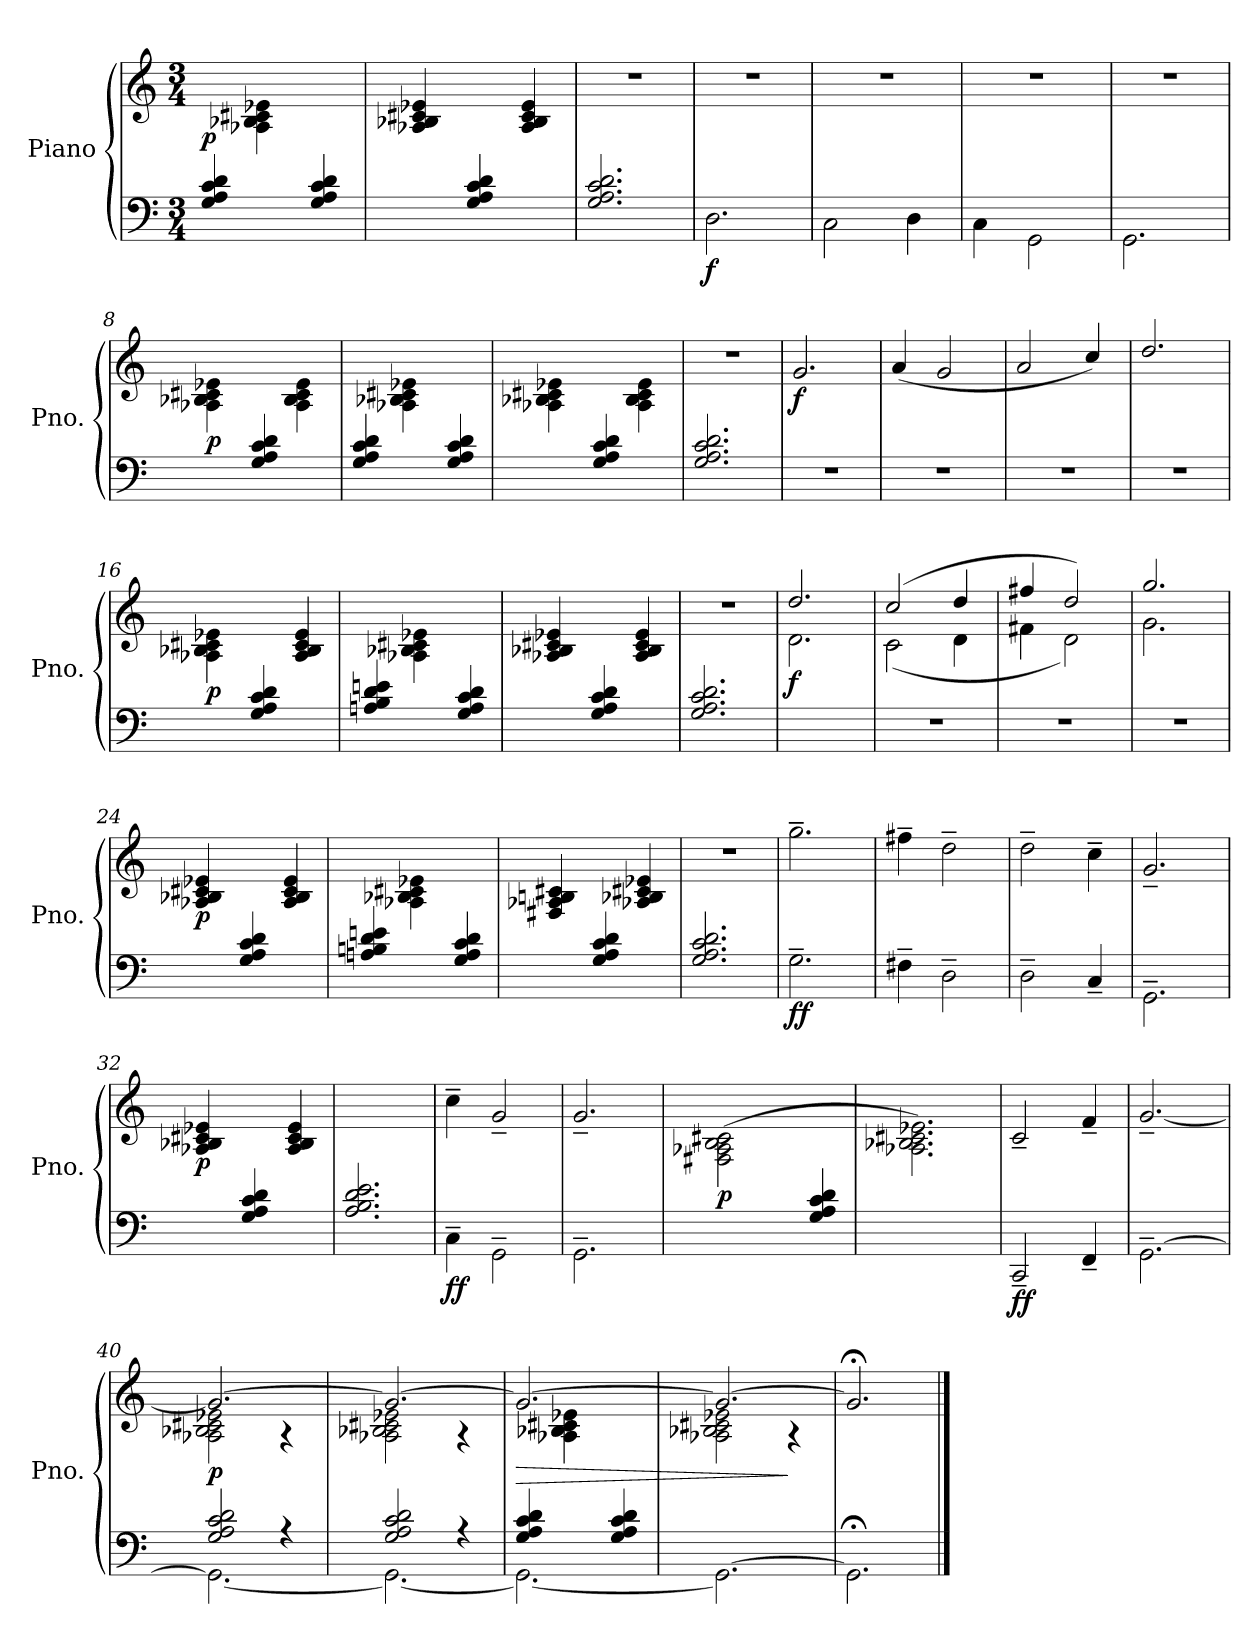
**kern	**kern	**dynam
*part1	*part1	*part1
*staff2	*staff1	*staff1/2
*I"Piano	*	*
*I'Pno.	*	*
*clefF4	*clefG2	*
*k[]	*k[]	*
*M3/4	*M3/4	*
*MM138	*MM138	*
=1	=1	=1
!	!	!LO:DY:a=2
4G/ 4A/ 4c/ 4d/	4ryy	p
4ryy	4A-X\ 4B-X\ 4c#X\ 4e-X\	.
4G/ 4A/ 4c/ 4d/	4ryy	.
=2	=2	=2
4ryy	4A-X/ 4B-X/ 4c#X/ 4e-X/	.
4G/ 4A/ 4c/ 4d/	4ryy	.
4ryy	4A-/ 4B-/ 4c#/ 4e-/	.
=3	=3	=3
2.G/ 2.A/ 2.c/ 2.d/	2.r	.
=4	=4	=4
!	!	!LO:DY:b=2
2.D\	2.r	f
=5	=5	=5
2C\	2.r	.
4D\	.	.
=6	=6	=6
4C\	2.r	.
2GG\	.	.
=7	=7	=7
2.GG\	2.r	.
=8	=8	=8
!	!	!LO:DY:b
4ryy	(<4A-X\ 4B-X\ 4c#X\ 4e-X\	p
4G/ 4A/ 4c/ 4d/	4ryy	.
4ryy	4A-\ 4B-\ 4c#\ 4e-\	.
=9	=9	=9
4G/ 4A/ 4c/ 4d/	4ryy	.
4ryy	4A-X\ 4B-X\ 4c#X\ 4e-X\	.
4G/ 4A/ 4c/ 4d/	4ryy	.
=10	=10	=10
4ryy	4A-X\ 4B-X\ 4c#X\ 4e-X\	.
4G/ 4A/ 4c/ 4d/	4ryy	.
4ryy	4A-\ 4B-\ 4c#\ 4e-\	.
!!LO:LB:g=z
=11	=11	=11
2.G/ 2.A/ 2.c/ 2.d/)	2.r	.
=12	=12	=12
!	!	!LO:DY:b
2.r	2.g/	f
=13	=13	=13
2.r	(>4a/	.
.	2g/	.
=14	=14	=14
2.r	2a/	.
.	4cc/)	.
=15	=15	=15
2.r	2.dd/	.
=16	=16	=16
!	!	!LO:DY:b
4ryy	(<4A-X\ 4B-X\ 4c#X\ 4e-X\	p
4G/ 4A/ 4c/ 4d/	4ryy	.
4ryy	4A-/ 4B-/ 4c#/ 4e-/	.
=17	=17	=17
4An/ 4B/ 4d/ 4en/	4ryy	.
4ryy	4A-X\ 4B-X\ 4c#X\ 4e-X\	.
4G/ 4A/ 4c/ 4d/	4ryy	.
=18	=18	=18
4ryy	4A-X/ 4B-X/ 4c#X/ 4e-X/	.
4G/ 4A/ 4c/ 4d/	4ryy	.
4ryy	4A-/ 4B-/ 4c#/ 4e-/	.
=19	=19	=19
2.G/ 2.A/ 2.c/ 2.d/)	2.r	.
=20	=20	=20
*	*^	*
!	!	!	!LO:DY:b
2.ryy	2.dd/	2.d\	f
=21	=21	=21	=21
2.r	(>2cc/	(<2c\	.
.	4dd/	4d\	.
!!LO:LB:g=z	!!
=22	=22	=22	=22
2.r	4ff#X/	4f#X\	.
.	2dd/)	2d\)	.
=23	=23	=23	=23
2.r	2.gg/	2.g\	.
=24	=24	=24	=24
!	!	!	!LO:DY:b
*	*v	*v	*
4ryy	(<4A-X/ 4B-X/ 4c#X/ 4e-X/	p
4G/ 4A/ 4c/ 4d/	4ryy	.
4ryy	4A-/ 4B-/ 4c#/ 4e-/	.
=25	=25	=25
4An/ 4Bn/ 4d/ 4en/	4ryy	.
4ryy	4A-X\ 4B-X\ 4c#X\ 4e-X\	.
4G/ 4A/ 4c/ 4d/	4ryy	.
=26	=26	=26
4ryy	4F#X/ 4A-X/ 4Bn/ 4c#X/	.
4G/ 4A/ 4c/ 4d/	4ryy	.
4ryy	4A-X/ 4B-X/ 4c#X/ 4e-X/	.
=27	=27	=27
2.G/ 2.A/ 2.c/ 2.d/)	2.r	.
=28	=28	=28
!	!	!LO:DY:b=2
!	!	!LO:DY:n=1:b
2.G~\	2.gg~\	f f
=29	=29	=29
4F#X~\	4ff#X~\	.
2D~\	2dd~\	.
=30	=30	=30
2D~\	2dd~\	.
4C~/	4cc~\	.
=31	=31	=31
2.GG~\	2.g~/	.
!!LO:LB:g=z
=32	=32	=32
!	!	!LO:DY:b
4ryy	(<4A-X/ 4B-X/ 4c#X/ 4e-X/	p
4G/ 4A/ 4c/ 4d/	4ryy	.
4ryy	4A-/ 4B-/ 4c#/ 4e-/	.
=33	=33	=33
2.A/ 2.B/ 2.d/ 2.e/)	2.ryy	.
=34	=34	=34
!	!	!LO:DY:b=2
!	!	!LO:DY:n=1:b
4C~\	4cc~\	f f
2GG~\	2g~/	.
=35	=35	=35
2.GG~\	2.g~/	.
=36	=36	=36
!	!	!LO:DY:b
4ryy	(<2F#X\ 2A-X\ 2B\ 2c#X\	p
4ryy	.	.
4G/ 4A/ 4c/ 4d/	4ryy	.
=37	=37	=37
2.ryy	2.A-X\ 2.B-X\ 2.c#X\ 2.e-X\)	.
=38	=38	=38
!	!	!LO:DY:b=2
!	!	!LO:DY:n=1:b
2CC~/	2c~/	f f
4FF~/	4f~/	.
=39	=39	=39
[2.GG~\	[2.g~/	.
=40	=40	=40
*^	*^	*
!	!	!	!	!LO:DY:b
2G/ 2A/ 2c/ 2d/	2.GG\_	2.g/_	2A-X\ 2B-X\ 2c#X\ 2e-X\	p
4r	.	.	4r	.
=41	=41	=41	=41	=41
2G/ 2A/ 2c/ 2d/	2.GG\_	2.g/_	2A-X\ 2B-X\ 2c#X\ 2e-X\	.
4r	.	.	4r	.
!!LO:LB:g=z	!!
=42	=42	=42	=42	=42
!	!	!	!	!LO:HP:b
4G/ 4A/ 4c/ 4d/	2.GG\_	2.g/_	4ryy	>
4ryy	.	.	4A-X\ 4B-X\ 4c#X\ 4e-X\	.
4G/ 4A/ 4c/ 4d/	.	.	4ryy	.
*v	*v	*	*	*
=43	=43	=43	=43
2.GG\_	2.g/_	2A-X\ 2B-X\ 2c#X\ 2e-X\	.
.	.	4r	]
*	*v	*v	*
=44	=44	=44
2.GG;\]	2.g;</]	.
==	==	==
*-	*-	*-
